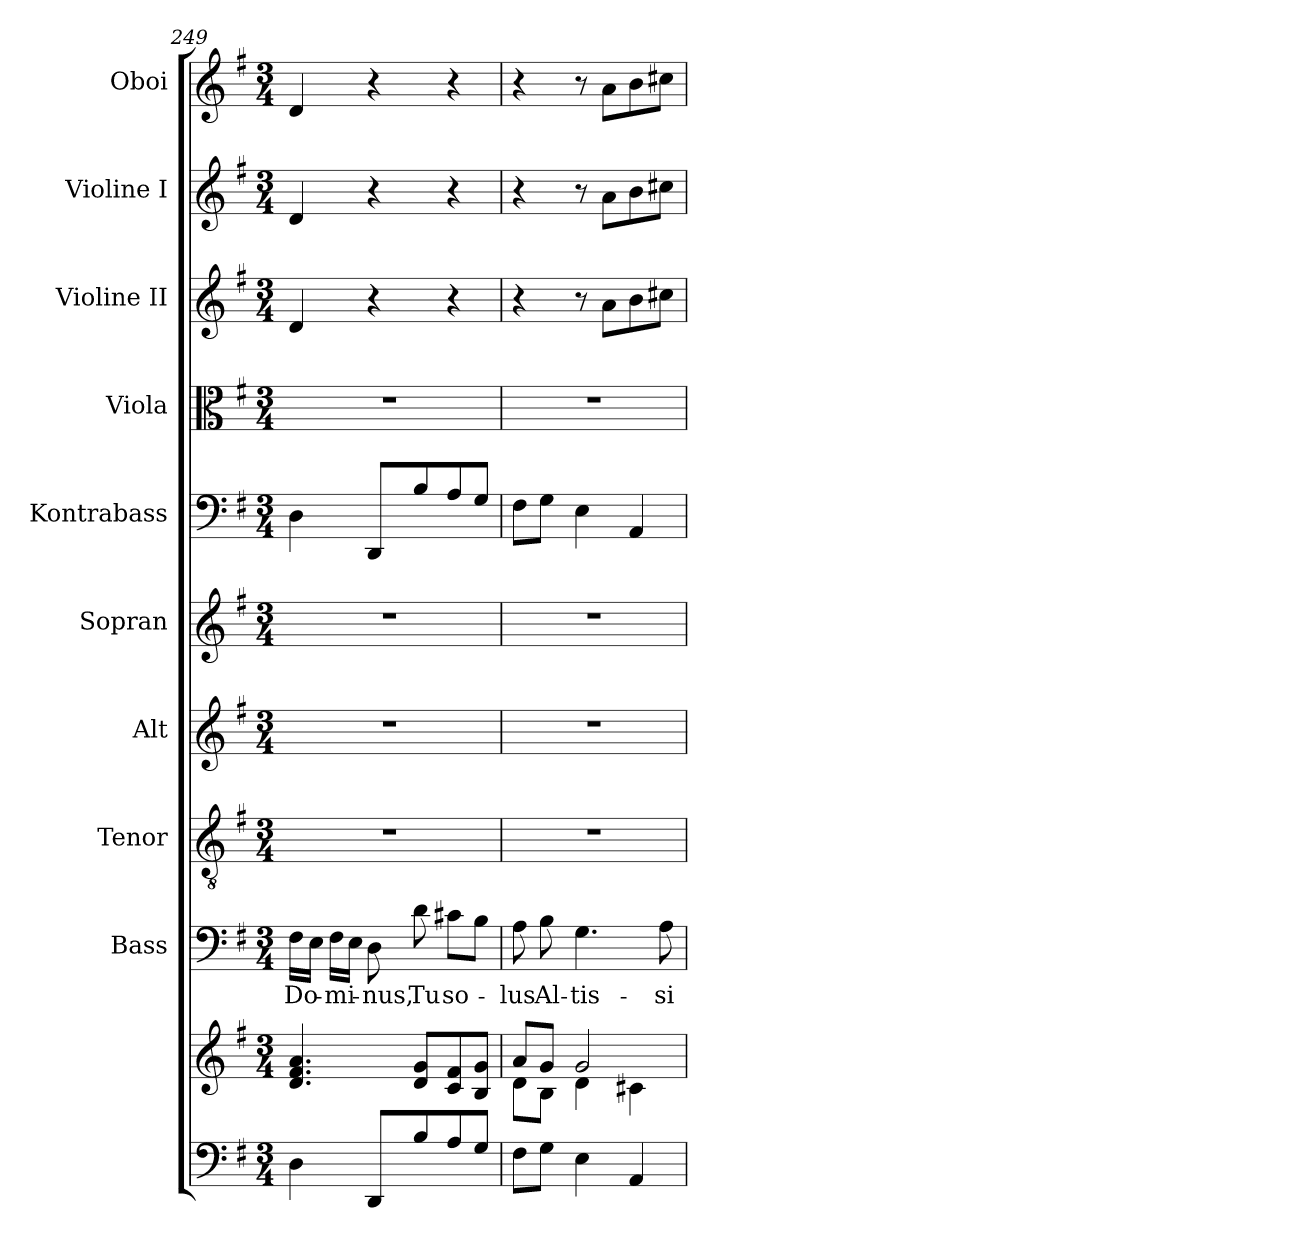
**kern	**kern	**kern	**text	**kern	**kern	**kern	**kern	**kern	**kern	**kern	**kern
*part10	*part10	*part9	*part9	*part8	*part7	*part6	*part5	*part4	*part3	*part2	*part1
*staff11	*staff10	*staff9	*staff9	*staff8	*staff7	*staff6	*staff5	*staff4	*staff3	*staff2	*staff1
*	*	*I"Bass	*	*I"Tenor	*I"Alt	*I"Sopran	*I"Kontrabass	*I"Viola	*I"Violine II	*I"Violine I	*I"Oboi
*	*	*I'B.	*	*I'T.	*I'A.	*I'S.	*I'Kb.	*I'Vla.	*I'Vl. II	*I'Vl. I	*I'Ob.
!!LO:PB:g=z
*clefF4	*clefG2	*clefF4	*	*clefGv2	*clefG2	*clefG2	*clefF4	*clefC3	*clefG2	*clefG2	*clefG2
*	*	*	*	*	*	*	*ITrd7c12	*	*	*	*
*k[f#]	*k[f#]	*k[f#]	*	*k[f#]	*k[f#]	*k[f#]	*k[f#]	*k[f#]	*k[f#]	*k[f#]	*k[f#]
*G:	*G:	*G:	*	*G:	*G:	*G:	*G:	*G:	*G:	*G:	*G:
*M3/4	*M3/4	*M3/4	*	*M3/4	*M3/4	*M3/4	*M3/4	*M3/4	*M3/4	*M3/4	*M3/4
=249	=249	=249	=249	=249	=249	=249	=249	=249	=249	=249	=249
!	!	!	!LO:LY:b	!	!	!	!	!	!	!	!
4D\	4.d/ 4.f#/ 4.a/	16F#\LL	Do-	2.r	2.r	2.r	4DD\	2.r	4d/	4d/	4d/
.	.	16E\JJ	.	.	.	.	.	.	.	.	.
!	!	!	!LO:LY:b	!	!	!	!	!	!	!	!
.	.	16F#\LL	-mi-	.	.	.	.	.	.	.	.
.	.	16E\JJ	.	.	.	.	.	.	.	.	.
!	!	!	!LO:LY:b	!	!	!	!	!	!	!	!
8DD/L	.	8D\	-nus,	.	.	.	8DDD/L	.	4r	4r	4r
!	!	!	!LO:LY:b	!	!	!	!	!	!	!	!
8B/	8d/ 8g/L	8d\	Tu	.	.	.	8BB/	.	.	.	.
!	!	!	!LO:LY:b	!	!	!	!	!	!	!	!
8A/	8c/ 8f#/	8c#X\L	so-	.	.	.	8AA/	.	4r	4r	4r
8G/J	8B/ 8g/J	8B\J	.	.	.	.	8GG/J	.	.	.	.
=250	=250	=250	=250	=250	=250	=250	=250	=250	=250	=250	=250
*	*^	*	*	*	*	*	*	*	*	*	*
!	!	!	!	!LO:LY:b	!	!	!	!	!	!	!	!
8F#\L	8a/L	8d\L	8A\	-lus	2.r	2.r	2.r	8FF#\L	2.r	4r	4r	4r
!	!	!	!	!LO:LY:b	!	!	!	!	!	!	!	!
8G\J	8g/J	8B\J	8B\	Al-	.	.	.	8GG\J	.	.	.	.
!	!	!	!	!LO:LY:b	!	!	!	!	!	!	!	!
4E\	2g/	4d\	4.G\	-tis-	.	.	.	4EE\	.	8r	8r	8r
.	.	.	.	.	.	.	.	.	.	8a\L	8a\L	8a\L
4AA/	.	4c#X\	.	.	.	.	.	4AAA/	.	8b\	8b\	8b\
!	!	!	!	!LO:LY:b	!	!	!	!	!	!	!	!
.	.	.	8A\	-si-	.	.	.	.	.	8cc#X\J	8cc#X\J	8cc#X\J
*	*v	*v	*	*	*	*	*	*	*	*	*	*
=	=	=	=	=	=	=	=	=	=	=	=
*-	*-	*-	*-	*-	*-	*-	*-	*-	*-	*-	*-
